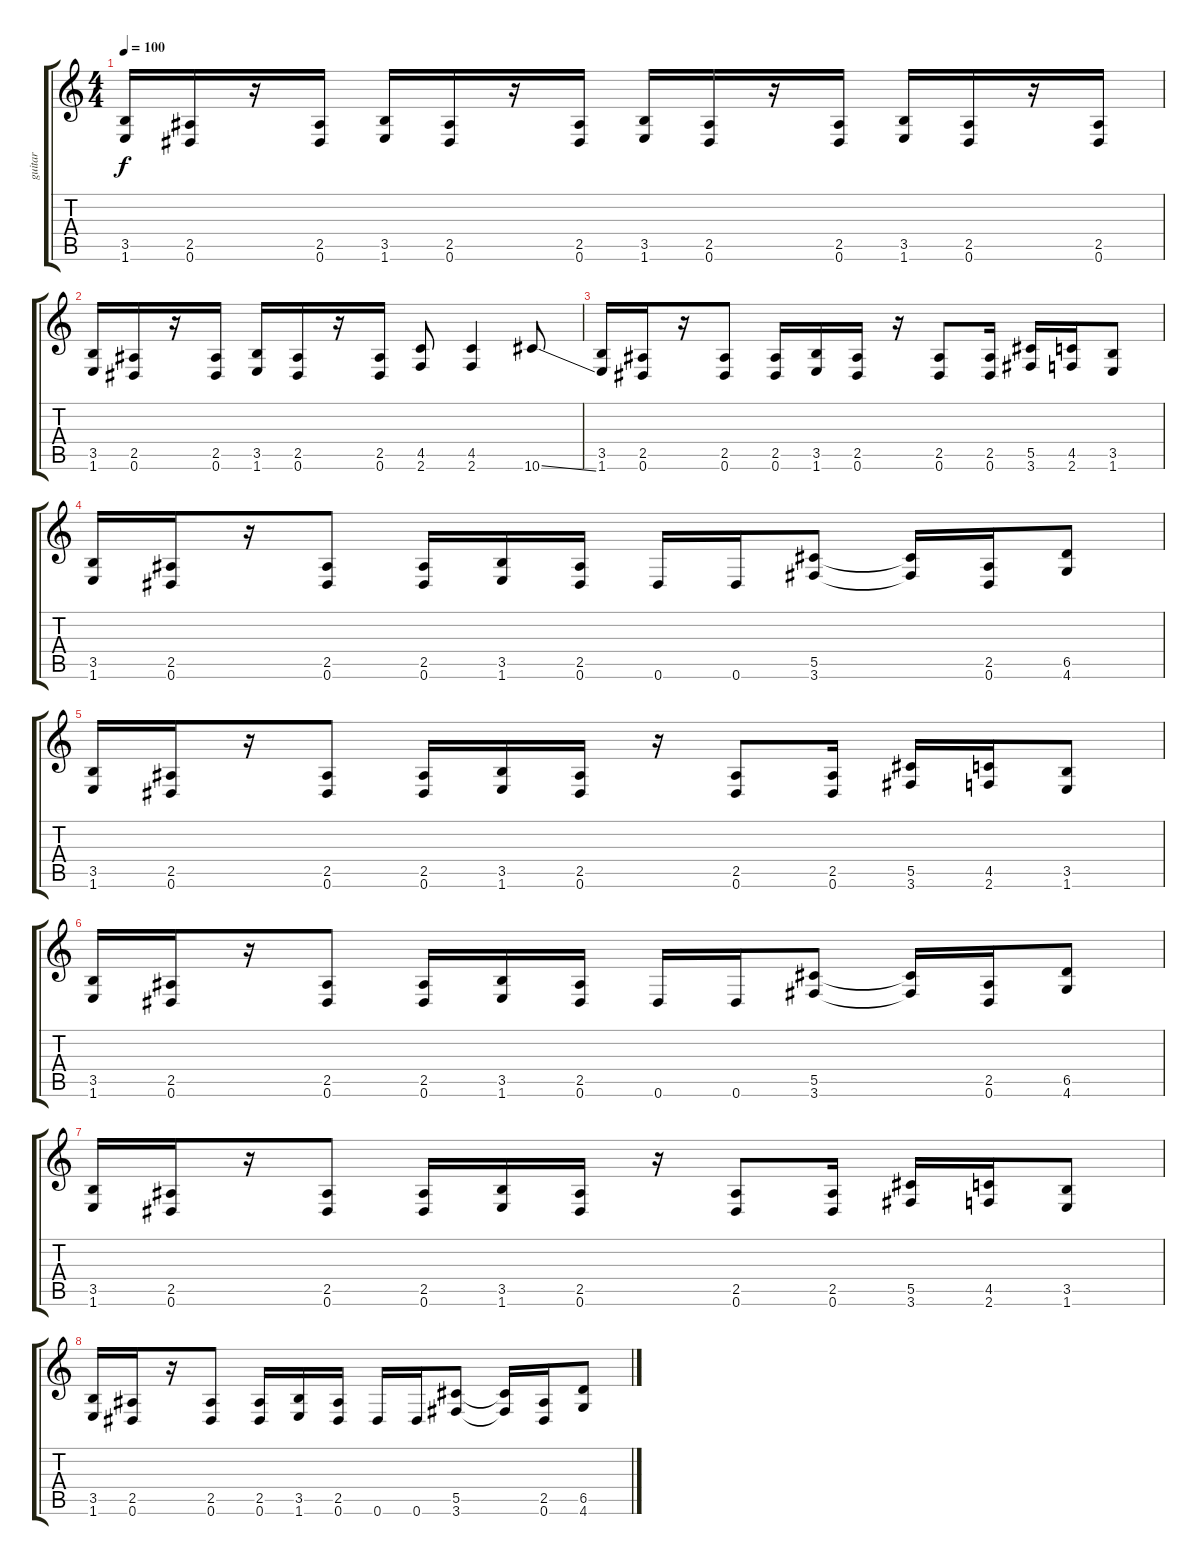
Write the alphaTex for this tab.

\track ("guitar" "guitar") {instrument overdrivenguitar}
\staff {score tabs}
\tuning (Eb4 Bb3 Gb3 Db3 Ab2 Eb2) {hide}
\ts (4 4)
\tempo 100
\clef g2
\ks c
(3.5 1.6).16{dy f} (2.5 0.6).16 r.16 (2.5 0.6).16 (3.5 1.6).16 (2.5 0.6).16 r.16 (2.5 0.6).16 (3.5 1.6).16 (2.5 0.6).16 r.16 (2.5 0.6).16 (3.5 1.6).16 (2.5 0.6).16 r.16 (2.5 0.6).16 |
(3.5 1.6).16 (2.5 0.6).16 r.16 (2.5 0.6).16 (3.5 1.6).16 (2.5 0.6).16 r.16 (2.5 0.6).16 (4.5 2.6).8 (4.5 2.6).4 10.6{ss}.8 |
(3.5 1.6).16 (2.5 0.6).16 r.16 (2.5 0.6).8 (2.5 0.6).16 (3.5 1.6).16 (2.5 0.6).16 r.16 (2.5 0.6).8 (2.5 0.6).16 (5.5 3.6).16 (4.5 2.6).16 (3.5 1.6).8 |
(3.5 1.6).16 (2.5 0.6).16 r.16 (2.5 0.6).8 (2.5 0.6).16 (3.5 1.6).16 (2.5 0.6).16 0.6.16 0.6.16 (5.5 3.6).8 (5.5{t} 3.6{t}).16 (2.5 0.6).16 (6.5 4.6).8 |
(3.5 1.6).16 (2.5 0.6).16 r.16 (2.5 0.6).8 (2.5 0.6).16 (3.5 1.6).16 (2.5 0.6).16 r.16 (2.5 0.6).8 (2.5 0.6).16 (5.5 3.6).16 (4.5 2.6).16 (3.5 1.6).8 |
(3.5 1.6).16 (2.5 0.6).16 r.16 (2.5 0.6).8 (2.5 0.6).16 (3.5 1.6).16 (2.5 0.6).16 0.6.16 0.6.16 (5.5 3.6).8 (5.5{t} 3.6{t}).16 (2.5 0.6).16 (6.5 4.6).8 |
(3.5 1.6).16 (2.5 0.6).16 r.16 (2.5 0.6).8 (2.5 0.6).16 (3.5 1.6).16 (2.5 0.6).16 r.16 (2.5 0.6).8 (2.5 0.6).16 (5.5 3.6).16 (4.5 2.6).16 (3.5 1.6).8 |
(3.5 1.6).16 (2.5 0.6).16 r.16 (2.5 0.6).8 (2.5 0.6).16 (3.5 1.6).16 (2.5 0.6).16 0.6.16 0.6.16 (5.5 3.6).8 (5.5{t} 3.6{t}).16 (2.5 0.6).16 (6.5 4.6).8
